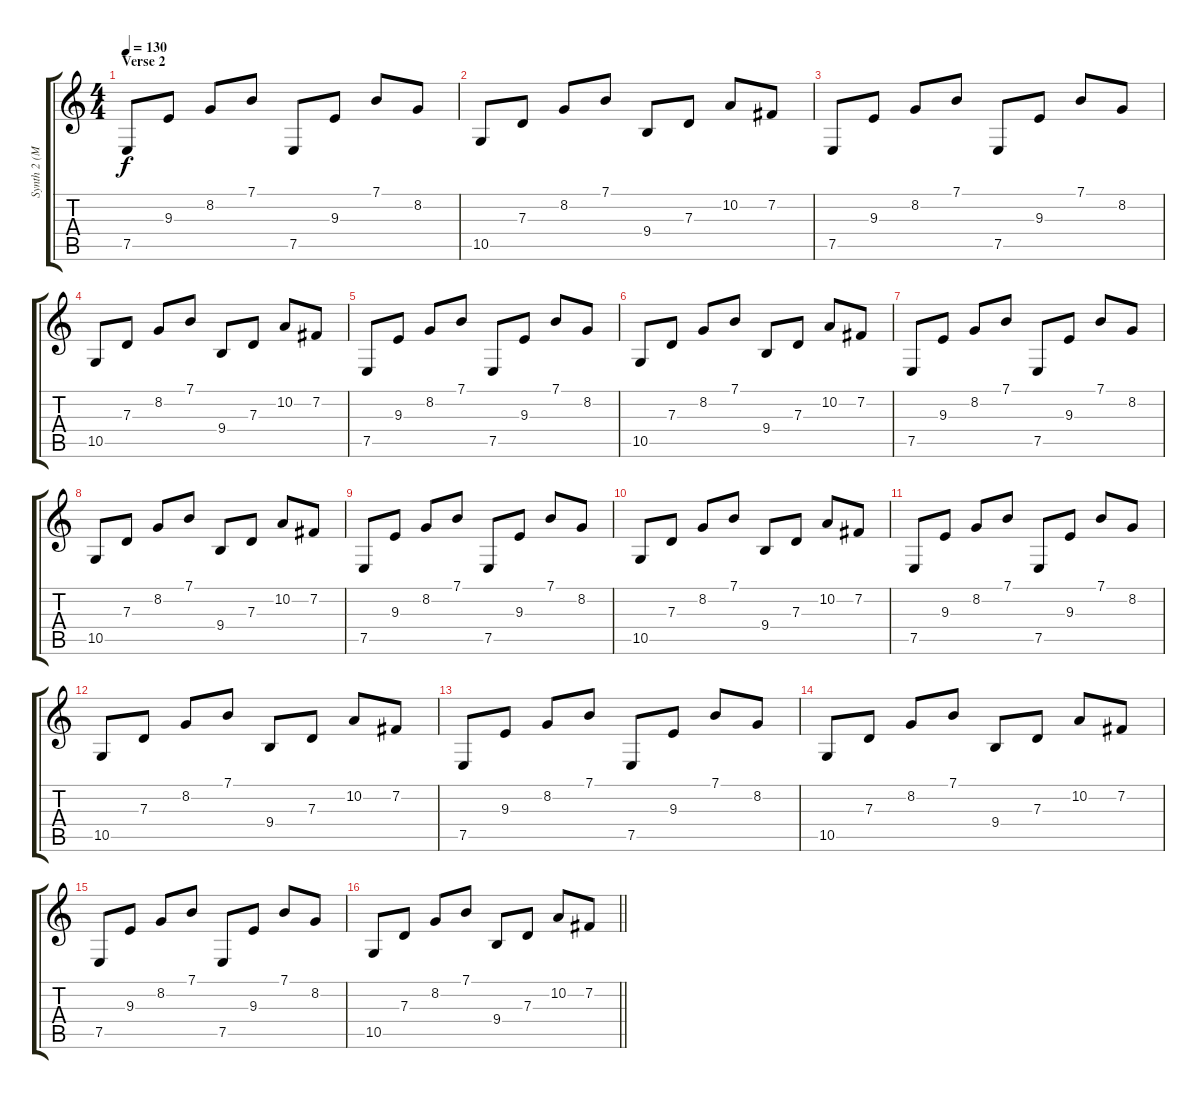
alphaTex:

\track ("Synth 2 (Main Riff FX)" "Synth 2 (M") {instrument lead2sawtooth}
\staff {score tabs}
\tuning (E4 B3 G3 D3 A2 E2) {hide}
\ts (4 4)
\section ("" "Verse 2")
\tempo 130
\clef g2
\ks c
7.5.8{dy f} 9.3.8 8.2.8 7.1.8 7.5.8 9.3.8 7.1.8 8.2.8 |
10.5.8 7.3.8 8.2.8 7.1.8 9.4.8 7.3.8 10.2.8 7.2.8 |
7.5.8 9.3.8 8.2.8 7.1.8 7.5.8 9.3.8 7.1.8 8.2.8 |
10.5.8 7.3.8 8.2.8 7.1.8 9.4.8 7.3.8 10.2.8 7.2.8 |
7.5.8 9.3.8 8.2.8 7.1.8 7.5.8 9.3.8 7.1.8 8.2.8 |
10.5.8 7.3.8 8.2.8 7.1.8 9.4.8 7.3.8 10.2.8 7.2.8 |
7.5.8 9.3.8 8.2.8 7.1.8 7.5.8 9.3.8 7.1.8 8.2.8 |
10.5.8 7.3.8 8.2.8 7.1.8 9.4.8 7.3.8 10.2.8 7.2.8 |
7.5.8 9.3.8 8.2.8 7.1.8 7.5.8 9.3.8 7.1.8 8.2.8 |
10.5.8 7.3.8 8.2.8 7.1.8 9.4.8 7.3.8 10.2.8 7.2.8 |
7.5.8 9.3.8 8.2.8 7.1.8 7.5.8 9.3.8 7.1.8 8.2.8 |
10.5.8 7.3.8 8.2.8 7.1.8 9.4.8 7.3.8 10.2.8 7.2.8 |
7.5.8 9.3.8 8.2.8 7.1.8 7.5.8 9.3.8 7.1.8 8.2.8 |
10.5.8 7.3.8 8.2.8 7.1.8 9.4.8 7.3.8 10.2.8 7.2.8 |
7.5.8 9.3.8 8.2.8 7.1.8 7.5.8 9.3.8 7.1.8 8.2.8 |
\barLineRight lightlight
10.5.8 7.3.8 8.2.8 7.1.8 9.4.8 7.3.8 10.2.8 7.2.8
